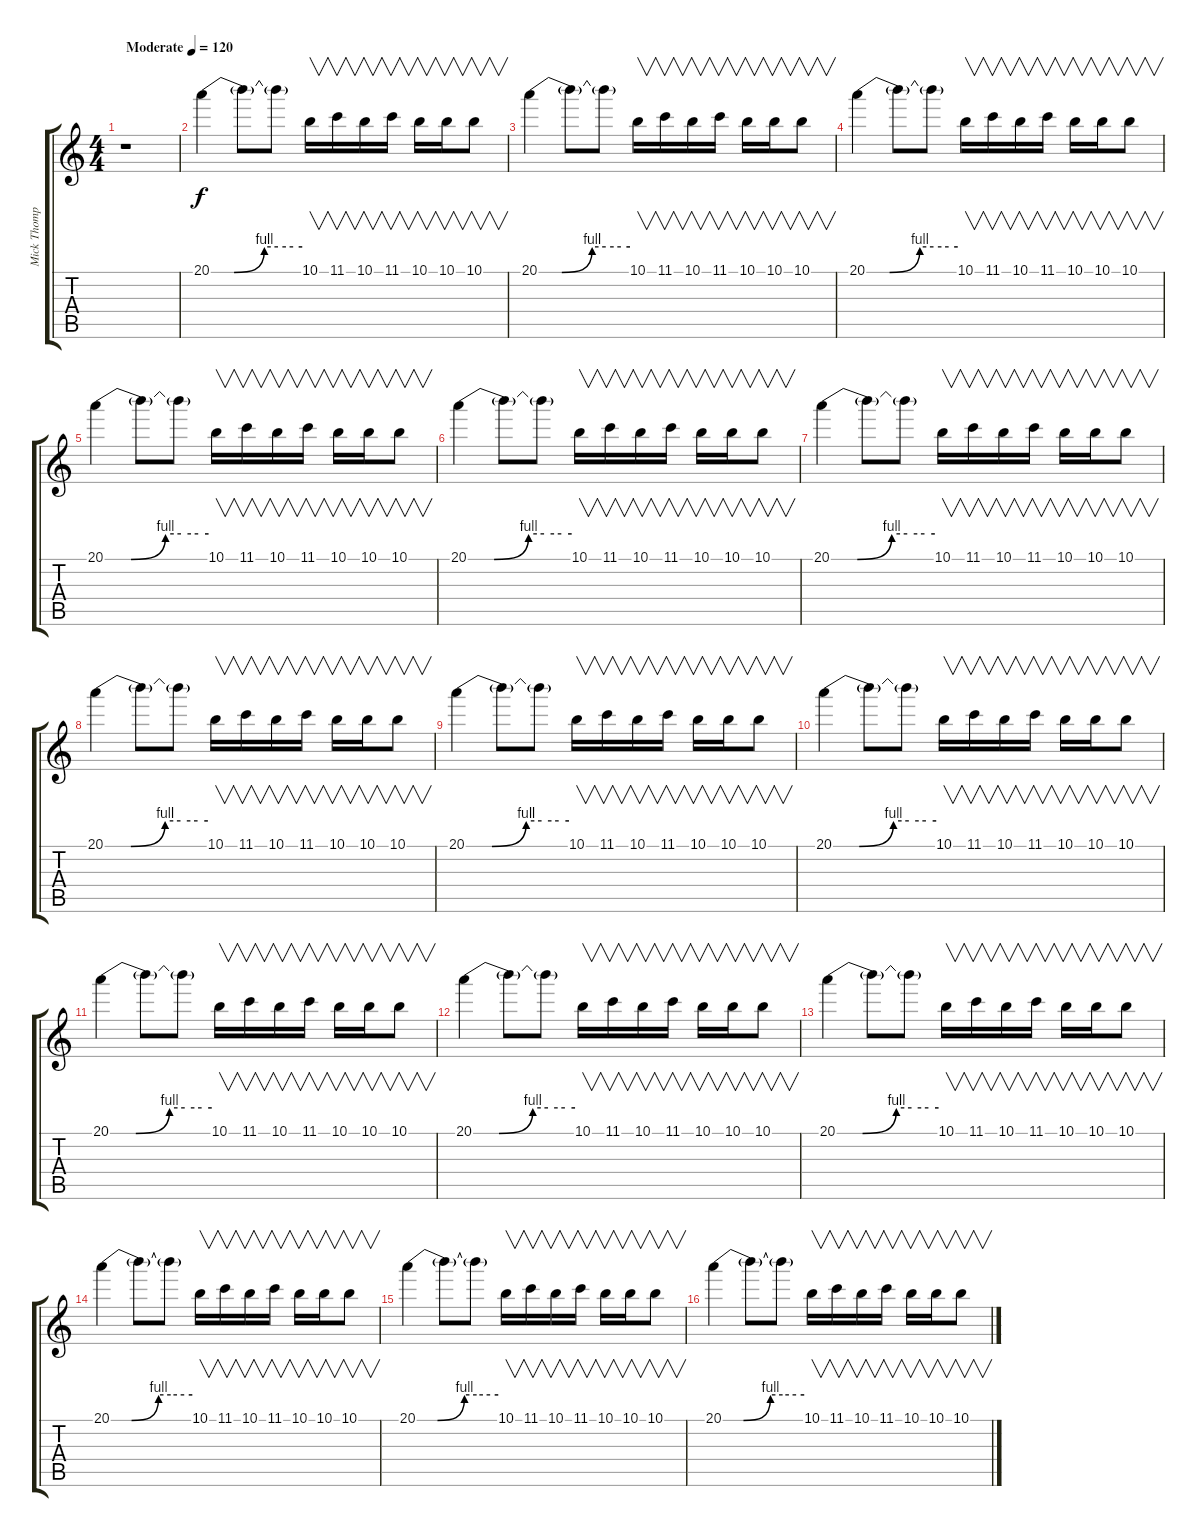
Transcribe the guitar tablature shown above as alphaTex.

\track ("Mick Thompson" "Mick Thomp") {instrument distortionguitar}
\staff {score tabs}
\tuning (Db4 Ab3 E3 B2 Gb2 B1) {hide}
\ts (4 4)
\tempo (120 "Moderate")
\tempo 210
\tempo (120 "Moderate")
\clef g2
\ks c
r.1{dy f instrument distortionguitar} |
20.1{be (custom 0 0 15 0 35 4 44 4 54 4 60 4)}.4 20.1{t}.8 20.1{t}.8 10.1.16{v} 11.1.16{v} 10.1.16{v} 11.1.16{v} 10.1.16{v} 10.1.16{v} 10.1.8{v} |
20.1{be (custom 0 0 15 0 35 4 44 4 54 4 60 4)}.4 20.1{t}.8 20.1{t}.8 10.1.16{v} 11.1.16{v} 10.1.16{v} 11.1.16{v} 10.1.16{v} 10.1.16{v} 10.1.8{v} |
20.1{be (custom 0 0 15 0 35 4 44 4 54 4 60 4)}.4 20.1{t}.8 20.1{t}.8 10.1.16{v} 11.1.16{v} 10.1.16{v} 11.1.16{v} 10.1.16{v} 10.1.16{v} 10.1.8{v} |
20.1{be (custom 0 0 15 0 35 4 44 4 54 4 60 4)}.4 20.1{t}.8 20.1{t}.8 10.1.16{v} 11.1.16{v} 10.1.16{v} 11.1.16{v} 10.1.16{v} 10.1.16{v} 10.1.8{v} |
20.1{be (custom 0 0 15 0 35 4 44 4 54 4 60 4)}.4 20.1{t}.8 20.1{t}.8 10.1.16{v} 11.1.16{v} 10.1.16{v} 11.1.16{v} 10.1.16{v} 10.1.16{v} 10.1.8{v} |
20.1{be (custom 0 0 15 0 35 4 44 4 54 4 60 4)}.4 20.1{t}.8 20.1{t}.8 10.1.16{v} 11.1.16{v} 10.1.16{v} 11.1.16{v} 10.1.16{v} 10.1.16{v} 10.1.8{v} |
20.1{be (custom 0 0 15 0 35 4 44 4 54 4 60 4)}.4 20.1{t}.8 20.1{t}.8 10.1.16{v} 11.1.16{v} 10.1.16{v} 11.1.16{v} 10.1.16{v} 10.1.16{v} 10.1.8{v} |
20.1{be (custom 0 0 15 0 35 4 44 4 54 4 60 4)}.4 20.1{t}.8 20.1{t}.8 10.1.16{v} 11.1.16{v} 10.1.16{v} 11.1.16{v} 10.1.16{v} 10.1.16{v} 10.1.8{v} |
20.1{be (custom 0 0 15 0 35 4 44 4 54 4 60 4)}.4 20.1{t}.8 20.1{t}.8 10.1.16{v} 11.1.16{v} 10.1.16{v} 11.1.16{v} 10.1.16{v} 10.1.16{v} 10.1.8{v} |
20.1{be (custom 0 0 15 0 35 4 44 4 54 4 60 4)}.4 20.1{t}.8 20.1{t}.8 10.1.16{v} 11.1.16{v} 10.1.16{v} 11.1.16{v} 10.1.16{v} 10.1.16{v} 10.1.8{v} |
20.1{be (custom 0 0 15 0 35 4 44 4 54 4 60 4)}.4 20.1{t}.8 20.1{t}.8 10.1.16{v} 11.1.16{v} 10.1.16{v} 11.1.16{v} 10.1.16{v} 10.1.16{v} 10.1.8{v} |
20.1{be (custom 0 0 15 0 35 4 44 4 54 4 60 4)}.4 20.1{t}.8 20.1{t}.8 10.1.16{v} 11.1.16{v} 10.1.16{v} 11.1.16{v} 10.1.16{v} 10.1.16{v} 10.1.8{v} |
20.1{be (custom 0 0 15 0 35 4 44 4 54 4 60 4)}.4 20.1{t}.8 20.1{t}.8 10.1.16{v} 11.1.16{v} 10.1.16{v} 11.1.16{v} 10.1.16{v} 10.1.16{v} 10.1.8{v} |
20.1{be (custom 0 0 15 0 35 4 44 4 54 4 60 4)}.4 20.1{t}.8 20.1{t}.8 10.1.16{v} 11.1.16{v} 10.1.16{v} 11.1.16{v} 10.1.16{v} 10.1.16{v} 10.1.8{v} |
20.1{be (custom 0 0 15 0 35 4 44 4 54 4 60 4)}.4 20.1{t}.8 20.1{t}.8 10.1.16{v} 11.1.16{v} 10.1.16{v} 11.1.16{v} 10.1.16{v} 10.1.16{v} 10.1.8{v}
